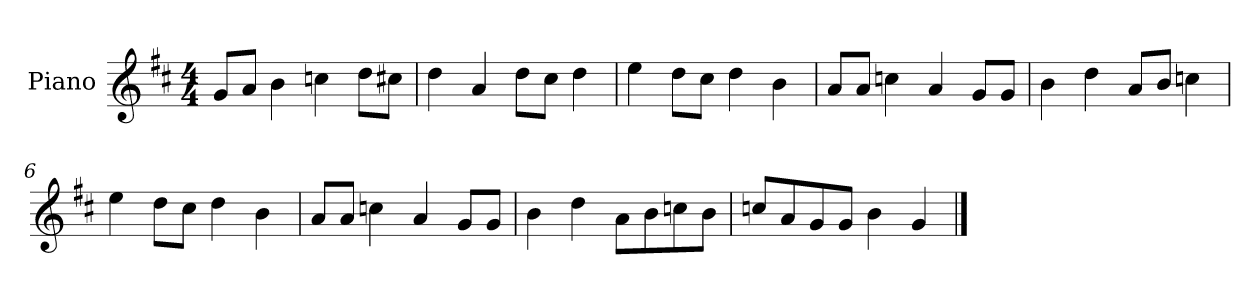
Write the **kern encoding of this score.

**kern
*part1
*staff1
*I"Piano
*I'P-no
*clefG2
*k[f#c#]
*M4/4
*MM90
=1
8g/L
8a/J
4b\
4ccn\
8dd\L
8cc#X\J
=2
4dd\
4a/
8dd\L
8cc#\J
4dd\
=3
4ee\
8dd\L
8cc#\J
4dd\
4b\
=4
8a/L
8a/J
4ccn\
4a/
8g/L
8g/J
=5
4b\
4dd\
8a/L
8b/J
4ccn\
=6
4ee\
8dd\L
8cc#\J
4dd\
4b\
!!LO:LB:g=z
=7
8a/L
8a/J
4ccn\
4a/
8g/L
8g/J
=8
4b\
4dd\
8a\L
8b\
8ccn\
8b\J
=9
8ccn/L
8a/
8g/
8g/J
4b\
4g/
==
*-
